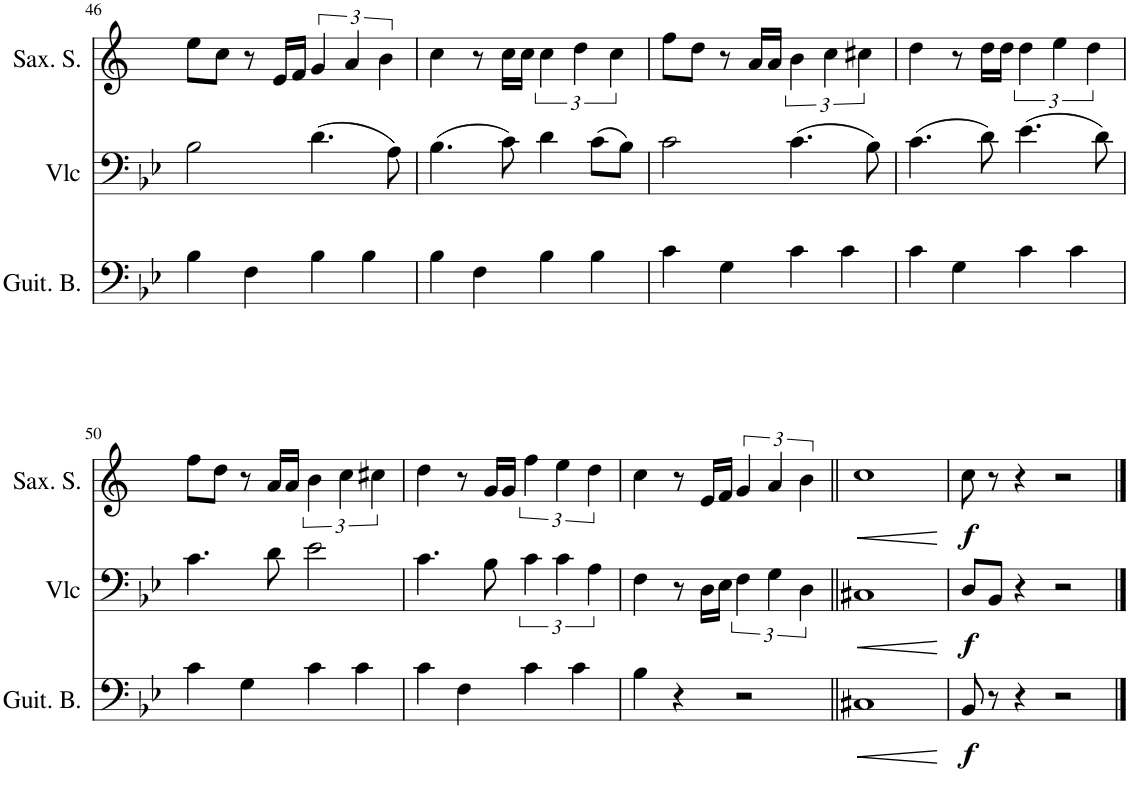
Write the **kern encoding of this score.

**kern	**dynam	**kern	**dynam	**kern	**dynam
*part3	*part3	*part2	*part2	*part1	*part1
*staff3	*staff3	*staff2	*staff2	*staff1	*staff1
*I"Guitare Basse	*	*I"Violoncelle	*	*I"Saxophone Soprano	*
*I'Guit. B.	*	*I'Vlc	*	*I'Sax. S.	*
!!LO:PB:g=z
*clefF4	*	*clefF4	*	*clefG2	*
*Trd7c12	*	*	*	*Trd1c2	*
*k[b-e-]	*	*k[b-e-]	*	*k[]	*
*M4/4	*	*M4/4	*	*M4/4	*
*met(c)	*	*met(c)	*	*met(c)	*
=46	=46	=46	=46	=46	=46
4B-\	.	2B-\	.	8ee\L	.
.	.	.	.	8cc\J	.
4F\	.	.	.	8r	.
.	.	.	.	16e/LL	.
.	.	.	.	16f/JJ	.
4B-\	.	(4.d\	.	6g/	.
.	.	.	.	6a/	.
4B-\	.	.	.	.	.
.	.	.	.	6b\	.
.	.	8A\)	.	.	.
=47	=47	=47	=47	=47	=47
4B-\	.	(4.B-\	.	4cc\	.
4F\	.	.	.	8r	.
.	.	8c\)	.	16cc\LL	.
.	.	.	.	16cc\JJ	.
4B-\	.	4d\	.	6cc\	.
.	.	.	.	6dd\	.
4B-\	.	(8c\L	.	.	.
.	.	.	.	6cc\	.
.	.	8B-\J)	.	.	.
=48	=48	=48	=48	=48	=48
4c\	.	2c\	.	8ff\L	.
.	.	.	.	8dd\J	.
4G\	.	.	.	8r	.
.	.	.	.	16a/LL	.
.	.	.	.	16a/JJ	.
4c\	.	(4.c\	.	6b\	.
.	.	.	.	6cc\	.
4c\	.	.	.	.	.
.	.	.	.	6cc#X\	.
.	.	8B-\)	.	.	.
=49	=49	=49	=49	=49	=49
4c\	.	(4.c\	.	4dd\	.
4G\	.	.	.	8r	.
.	.	8d\)	.	16dd\LL	.
.	.	.	.	16dd\JJ	.
4c\	.	(4.e-\	.	6dd\	.
.	.	.	.	6ee\	.
4c\	.	.	.	.	.
.	.	.	.	6dd\	.
.	.	8d\)	.	.	.
!!LO:LB:g=z
=50	=50	=50	=50	=50	=50
4c\	.	4.c\	.	8ff\L	.
.	.	.	.	8dd\J	.
4G\	.	.	.	8r	.
.	.	8d\	.	16a/LL	.
.	.	.	.	16a/JJ	.
4c\	.	2e-\	.	6b\	.
.	.	.	.	6cc\	.
4c\	.	.	.	.	.
.	.	.	.	6cc#X\	.
=51	=51	=51	=51	=51	=51
4c\	.	4.c\	.	4dd\	.
4F\	.	.	.	8r	.
.	.	8B-\	.	16g/LL	.
.	.	.	.	16g/JJ	.
4c\	.	6c\	.	6ff\	.
.	.	6c\	.	6ee\	.
4c\	.	.	.	.	.
.	.	6A\	.	6dd\	.
=52	=52	=52	=52	=52	=52
4B-\	.	4F\	.	4cc\	.
4r	.	8r	.	8r	.
.	.	16D\LL	.	16e/LL	.
.	.	16E-\JJ	.	16f/JJ	.
2r	.	6F\	.	6g/	.
.	.	6G\	.	6a/	.
.	.	6D\	.	6b\	.
=53||	=53||	=53||	=53||	=53||	=53||
!	!LO:HP:b	!	!LO:HP:b	!	!LO:HP:b
1C#X	<	1C#X	<	1cc	<
.	[	.	[	.	[
=54	=54	=54	=54	=54	=54
!	!LO:DY:b	!	!LO:DY:b	!	!LO:DY:b
8BB-/	f	8D/L	f	8cc\	f
8r	.	8BB-/J	.	8r	.
4r	.	4r	.	4r	.
2r	.	2r	.	2r	.
==	==	==	==	==	==
*-	*-	*-	*-	*-	*-
